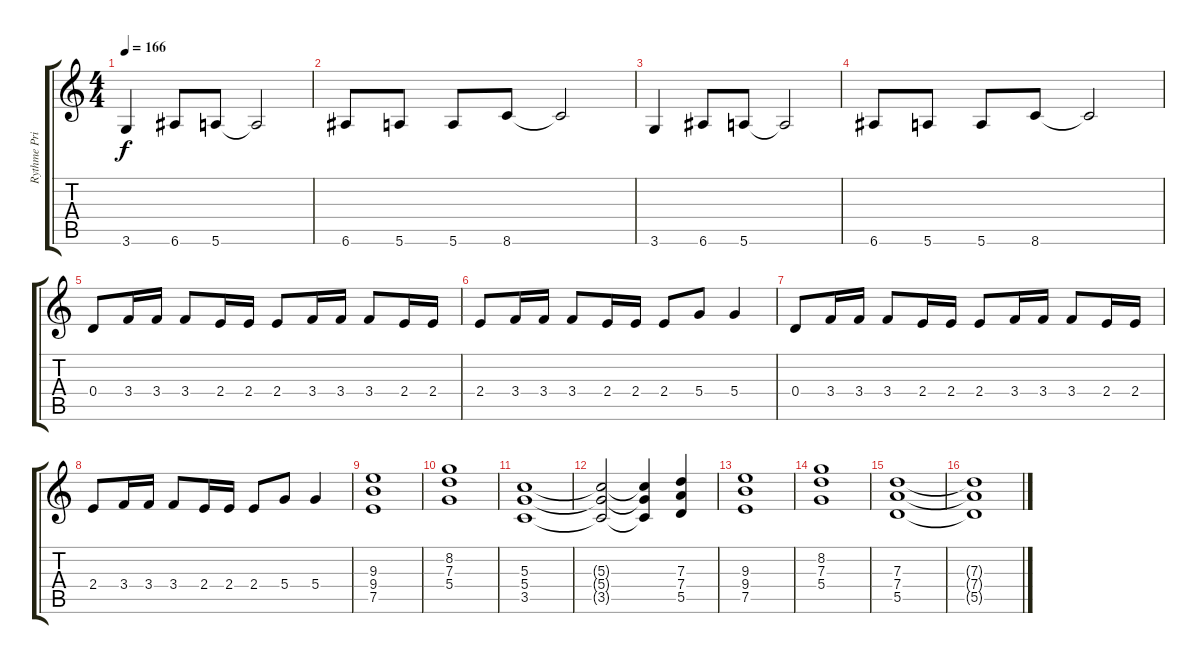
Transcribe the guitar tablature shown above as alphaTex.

\track ("Rythme Principal" "Rythme Pri") {instrument distortionguitar}
\staff {score tabs}
\tuning (E4 B3 G3 D3 A2 E2) {hide}
\ts (4 4)
\tempo 166
\clef g2
\ks c
3.6.4{dy f} 6.6.8 5.6.8 5.6{t}.2 |
6.6.8 5.6.8 5.6.8 8.6.8 8.6{t}.2 |
3.6.4 6.6.8 5.6.8 5.6{t}.2 |
6.6.8 5.6.8 5.6.8 8.6.8 8.6{t}.2 |
0.4.8 3.4.16 3.4.16 3.4.8 2.4.16 2.4.16 2.4.8 3.4.16 3.4.16 3.4.8 2.4.16 2.4.16 |
2.4.8 3.4.16 3.4.16 3.4.8 2.4.16 2.4.16 2.4.8 5.4.8 5.4.4 |
0.4.8 3.4.16 3.4.16 3.4.8 2.4.16 2.4.16 2.4.8 3.4.16 3.4.16 3.4.8 2.4.16 2.4.16 |
2.4.8 3.4.16 3.4.16 3.4.8 2.4.16 2.4.16 2.4.8 5.4.8 5.4.4 |
(9.3 9.4 7.5).1 |
(8.2 7.3 5.4).1 |
(5.3 5.4 3.5).1 |
(5.3{t} 5.4{t} 3.5{t}).2 (5.3{t} 5.4{t} 3.5{t}).4 (7.3 7.4 5.5).4 |
(9.3 9.4 7.5).1 |
(8.2 7.3 5.4).1 |
(7.3 7.4 5.5).1 |
(7.3{t} 7.4{t} 5.5{t}).1
